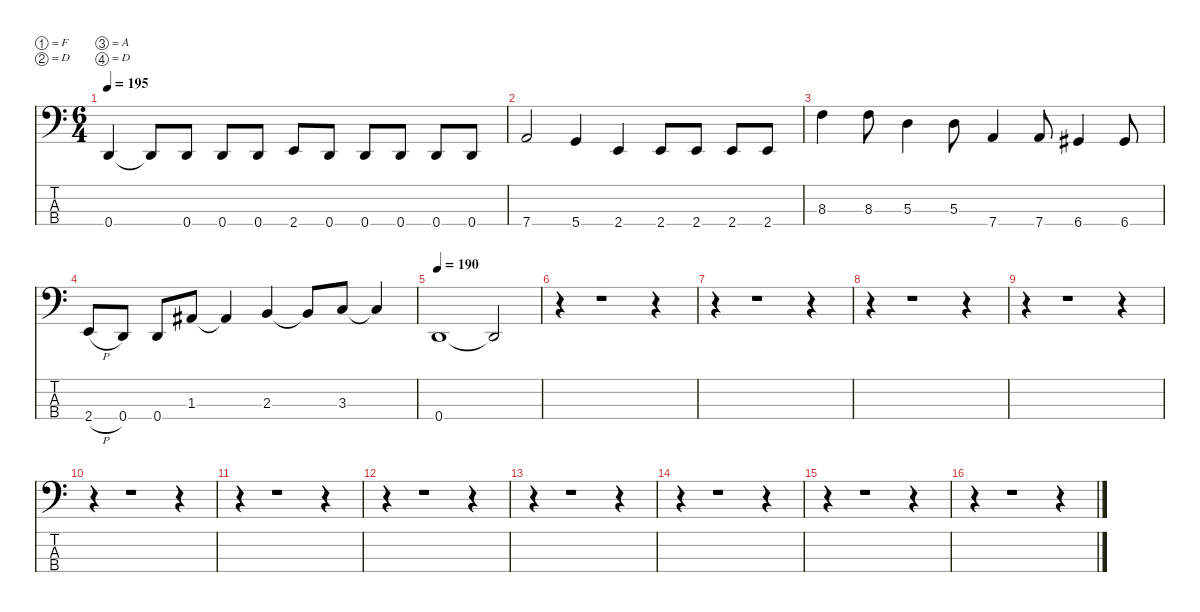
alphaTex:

\defaultSystemsLayout 4
\hideDynamics
\bracketExtendMode nobrackets
\singleTrackTrackNamePolicy hidden
\multiTrackTrackNamePolicy hidden
\firstSystemTrackNameMode fullname
\firstSystemTrackNameOrientation horizontal
\otherSystemsTrackNameOrientation horizontal
\track ("Bass" "el.bs.") {instrument electricbassfinger}
\staff {score tabs}
\tuning (F2 D2 A1 D1)
\ts (6 4)
\tempo 195
\clef f4
\ks c
0.4.4{dy f beam Up} 0.4{t}.8{beam Up} 0.4.8{beam Up} 0.4.8{beam Up} 0.4.8{beam Up} 2.4.8{beam Up} 0.4.8{beam Up} 0.4.8{beam Up} 0.4.8{beam Up} 0.4.8{beam Up} 0.4.8{beam Up} |
7.4.2{beam Up} 5.4.4{beam Up} 2.4.4{beam Up} 2.4.8{beam Up} 2.4.8{beam Up} 2.4.8{beam Up} 2.4.8{beam Up} |
8.3.4{beam Down} 8.3.8{beam Down} 5.3.4{beam Down} 5.3.8{beam Down} 7.4.4{beam Up} 7.4.8{beam Up} 6.4{acc #}.4{beam Up} 6.4{acc #}.8{beam Up} |
2.4{h}.8{beam Up} 0.4.8{beam Up} 0.4.8{beam Up} 1.3{acc #}.8{beam Up} 1.3{t acc #}.4{beam Up} 2.3.4{beam Up} 2.3{t}.8{beam Up} 3.3.8{beam Up} 3.3{t}.4{beam Up} |
\tempo 190
0.4.1{beam Up} 0.4{t}.2{beam Up} |
r.4{beam Down} r.1{beam Down} r.4{beam Down} |
r.4{beam Down} r.1{beam Down} r.4{beam Down} |
r.4{beam Down} r.1{beam Down} r.4{beam Down} |
r.4{beam Down} r.1{beam Down} r.4{beam Down} |
r.4{beam Down} r.1{beam Down} r.4{beam Down} |
r.4{beam Down} r.1{beam Down} r.4{beam Down} |
r.4{beam Down} r.1{beam Down} r.4{beam Down} |
r.4{beam Down} r.1{beam Down} r.4{beam Down} |
r.4{beam Down} r.1{beam Down} r.4{beam Down} |
r.4{beam Down} r.1{beam Down} r.4{beam Down} |
r.4{beam Down} r.1{beam Down} r.4{beam Down}
